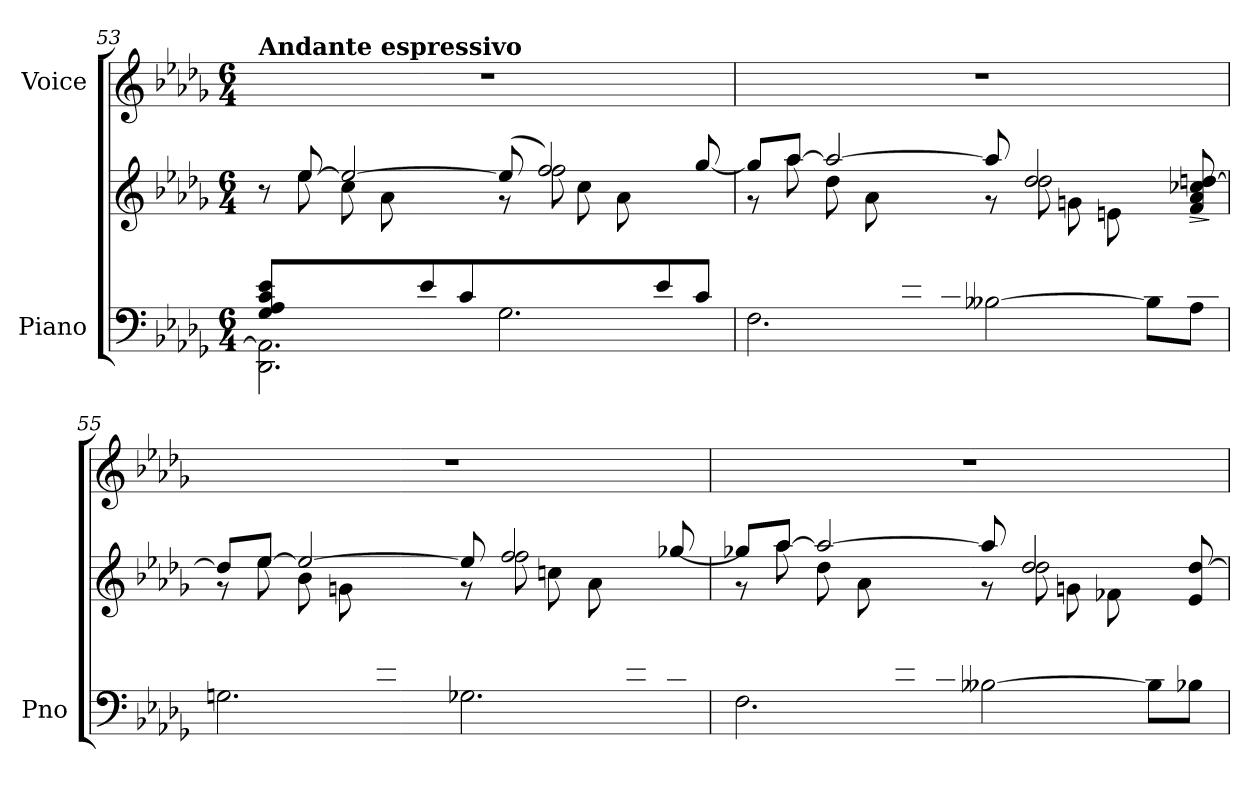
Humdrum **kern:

**kern	**kern	**dynam	**kern
*part2	*part2	*part2	*part1
*staff3	*staff2	*staff2/3	*staff1
*I"Piano	*	*	*I"Voice
*I'Pno	*	*	*
*clefF4	*clefG2	*	*clefG2
*k[b-e-a-d-g-]	*k[b-e-a-d-g-]	*	*k[b-e-a-d-g-]
*M6/4	*M6/4	*	*M6/4
=53	=53	=53	=53
*^	*^	*	*
!	!	!	!	!	!LO:TX:a:B:t=Andante espressivo
8G-\ 8A-\ 8c\ 8e-\	2.DD-\ 2.AA-\]	8r	8ryy	.	1.r
4.ryy	.	[8ee-/	8ee-\L	.	.
.	.	2ee-/_	8cc\	.	.
.	.	.	8a-\	.	.
8e-/	.	.	4ryy	.	.
8c/J	.	.	.	.	.
2ryy	2.G-\	(8ee-/]	8r	.	.
!	!	!	!LO:N:head=open	!	!
.	.	2ff/)	8ff\L	.	.
.	.	.	8cc\	.	.
.	.	.	8a-\	.	.
8e-/	.	.	4ryy	.	.
8c/J	.	[8gg-/	.	.	.
=54	=54	=54	=54	=54	=54
2ryy	2.F\	8gg-/L]	8r	.	1.r
.	.	[8aa-/J	8aa-\L	.	.
.	.	2aa-/_	8dd-\	.	.
.	.	.	8a-\	.	.
8f/	.	.	4ryy	.	.
8d-/J	.	.	.	.	.
2ryy	[<2B--X\	8aa-/]	8r	.	.
!	!	!	!LO:N:head=open	!	!
.	.	2dd-/	8dd-\L	.	.
.	.	.	8gn\	.	.
.	.	.	8en\	.	.
8d-/	8B--\L]	.	4ryy	.	.
!	!	!	!	!LO:HP:b	!
8c-X/ 8dn/J	8A-\J	8f/ 8a-/ 8cc-X/ [8ddn/	.	>	.
*v	*v	*	*	*	*
*	*v	*v	*	*
.	.	]	.
=55	=55	=55	=55
*^	*^	*	*
2ryy	2.Gn\	8dd/L]	8r	.	1.r
.	.	[8ee-/J	8ee-\L	.	.
.	.	2ee-/_	8b-\	.	.
.	.	.	8gn\	.	.
8e-/	.	.	4ryy	.	.
8B-/J	.	.	.	.	.
2ryy	2.G-X\	8ee-/]	8r	.	.
!	!	!	!LO:N:head=open	!	!
.	.	2ff/	8ff\L	.	.
.	.	.	8ccn\	.	.
.	.	.	8a-\	.	.
8e-/	.	.	4ryy	.	.
8cn/J	.	[8gg-X/	.	.	.
=56	=56	=56	=56	=56	=56
2ryy	2.F\	8gg-X/L]	8r	.	1.r
.	.	[8aa-/J	8aa-\L	.	.
.	.	2aa-/_	8dd-\	.	.
.	.	.	8a-\	.	.
8f/	.	.	4ryy	.	.
8d-/J	.	.	.	.	.
2ryy	[2B--X\	8aa-/]	8r	.	.
!	!	!	!LO:N:head=open	!	!
.	.	2dd-/	8dd-\L	.	.
.	.	.	8gn\	.	.
.	.	.	8f-X\	.	.
8d-/	8B--\L]	.	4ryy	.	.
8B-X/J	8B-\J	8e-/ [8dd-/	.	.	.
*v	*v	*	*	*	*
*	*v	*v	*	*
=	=	=	=
*-	*-	*-	*-
